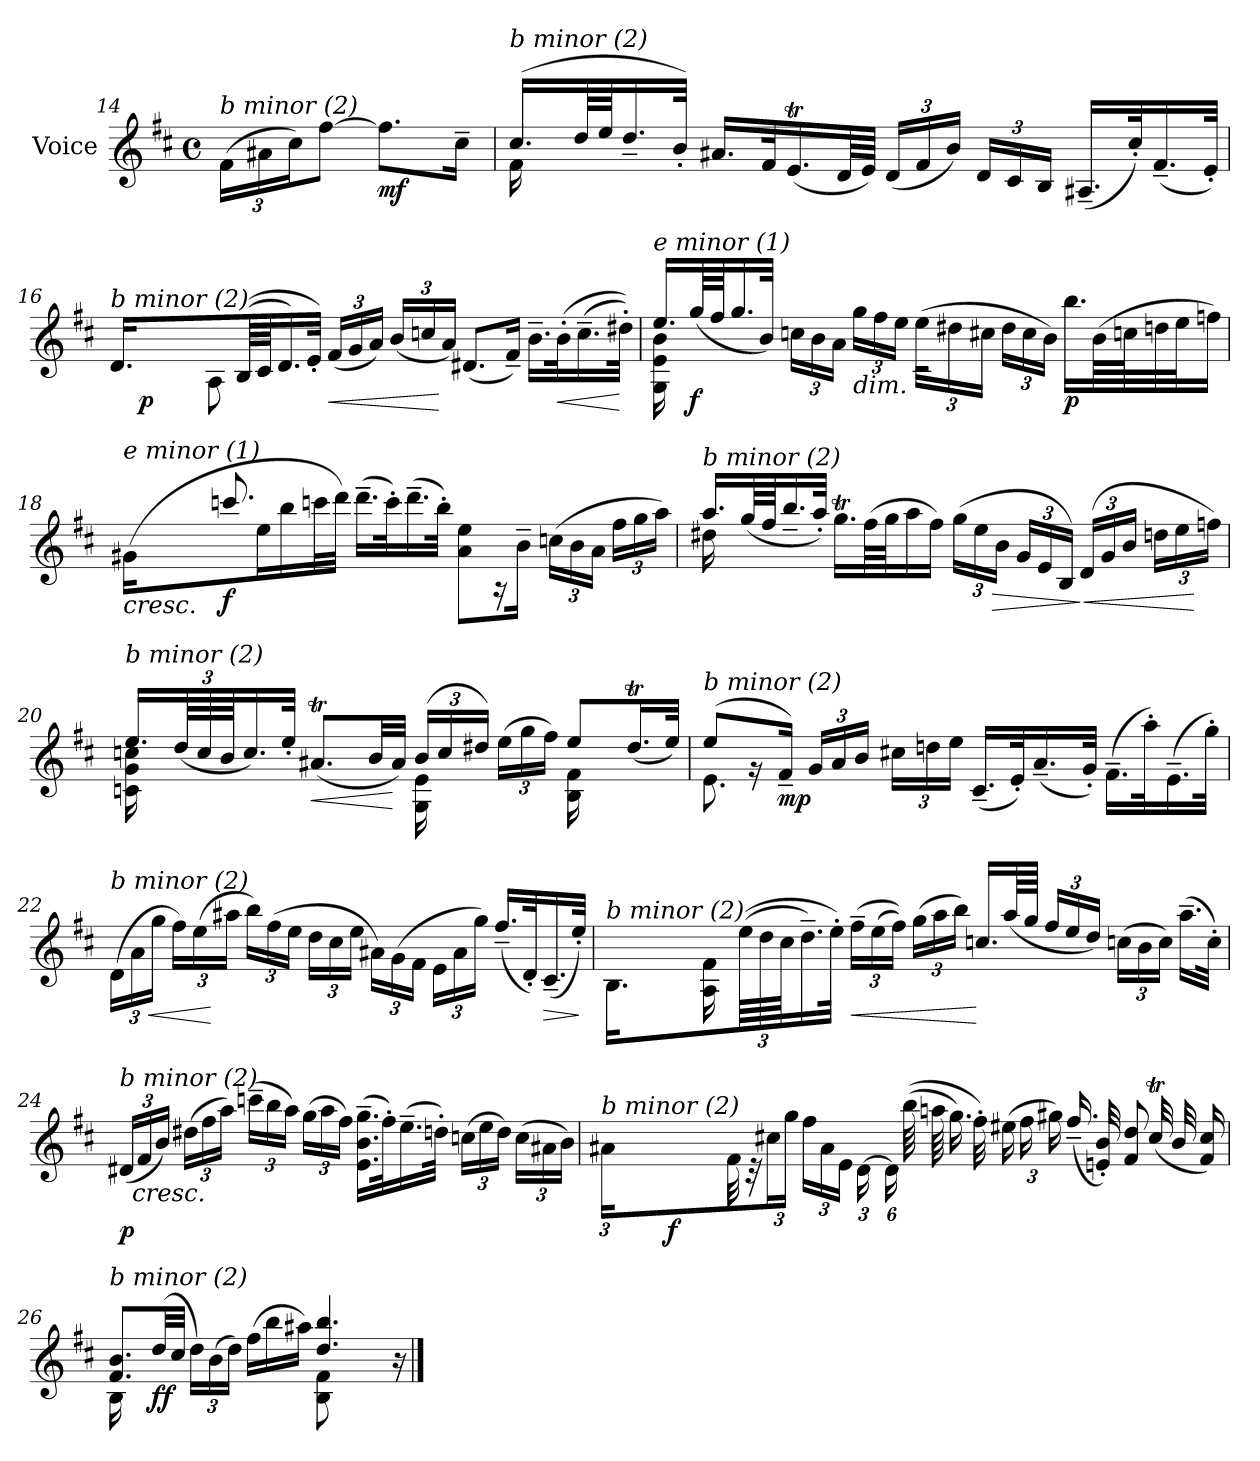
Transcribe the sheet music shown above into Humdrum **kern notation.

**kern	**dynam
*part1	*part1
*staff1	*staff1
*I"Voice	*
*I'V	*
!!LO:LB:g=z
*clefG2	*
*k[f#c#]	*
*M4/4	*
*met(c)	*
*Xbrackettup	*
=14	=14
!LO:TX:i:t=b minor (2)	!
(>24f#\LL	.
24a#X\	.
24cc#\J)	.
[8ff#\J	.
!	!LO:DY:b
8.ff#\L]	mf
16cc#~\Jk	.
=15	=15
*^	*
!LO:TX:i:t=b minor (2)	!	!
(>16.cc#/LL	16f#\	.
.	16ryy	.
64dd/LL	.	.
64ee/JJ	.	.
16.dd~/	2..ryy	.
32b'/JJk)	.	.
16.a#X/LL	.	.
32f#/K	.	.
(<16.eT/	.	.
64d/LL	.	.
64e/JJJJ)	.	.
(<24d/LL	.	.
24f#/	.	.
24b/JJ)	.	.
24d/LL	.	.
24c#/	.	.
24B/JJ	.	.
(<16.A#X~/LL	.	.
32cc#'/K)	.	.
(<16.f#~/	.	.
32e'/JJk)	.	.
!!LO:LB:g=z	!!
=16	=16	=16
!LO:TX:i:t=b minor (2)	!	!
16.d/LL	2ryy	.
!	!	!LO:DY:b
2ryy	.	p
.	8A\	.
(<(<64B/LL	.	.
64c#/JJ	.	.
16.d/)	4.ryy	.
32e'/JJk)	.	.
!	!	!LO:HP:b
(<24f#/LL	.	<
24g/	.	.
24a/JJ)	.	.
(<24b/LL	.	.
24ccn/	.	.
24a/JJ)	.	[
(>8.d#X/L	2ryy	.
16f#~/Jk)	.	.
16.b~\LL	.	.
!	!	!LO:HP:b
(<32b'\K	.	<
(>16.cc~\	.	.
32dd#X'\JJk))	.	[
!!LO:LB:g=z	!!
=17	=17	=17
!LO:TX:i:t=e minor (1)	!	!
16.ee/LL	16G\ 16e\ 16b\	.
.	8.ryy	.
!	!	!LO:DY:b
(>64gg/LL	.	f
64ff#/JJ	.	.
16.gg/	.	.
32b/JJk)	.	.
24ccn\LL	4ryy	.
24b\	.	.
24a\JJ	.	.
!LO:TX:b:i:t=dim.	!	!
24gg\LL	.	.
24ff#\	.	.
24ee\JJ	.	.
(>24ee\LL	2r	.
24dd#X\	.	.
24cc#X\JJ	.	.
24dd#\LL	.	.
24cc#\	.	.
24b\JJ)	.	.
!	!	!LO:DY:b
16.bb\LL	.	p
(>64b\LL	.	.
64ccn\J	.	.
32ddn\	.	.
32ee\J	.	.
16ffn\JJ)	.	.
!!LO:LB:g=z	!!
=18	=18	=18
!LO:TX:i:t=e minor (1)	!	!
!	!	!LO:HP:b
(>16g#X\LL	2ryy	<
2ryy	.	.
!	!	!LO:DY:b
.	8.ccc/	f
16ee\	.	.
16bb\	.	.
32cccn\L	16ryy	.
32ddd\JJJ)	.	[
(>16.ddd~\LL	4ryy	.
32ccc'\K)	.	.
(>16.ddd~\	.	.
32bb'\JJk)	.	.
8a\ 8ee\L	2ryy	.
16rA	.	.
16b~\Jk	.	.
(>24ccn\LL	.	.
24b\	.	.
24a\JJ	.	.
24ff#\LL	.	.
24gg\	.	.
24aa\JJ)	.	.
!!LO:LB:g=z	!!
=19	=19	=19
!LO:TX:i:t=b minor (2)	!	!
16.aa/LL	16dd#X\	.
.	16ryy	.
(>64gg/LL	.	.
64ff#/JJ	.	.
16.bb~/	4.ryy	.
32aa'/JJk)	.	.
16.ggT\LL	.	.
(>64ff#\LL	.	.
64gg\JJ	.	.
16aa\	.	.
16ff#\JJ)	.	.
(>24gg\LL	8ryy	.
24ee\	.	.
!	!	!LO:HP:b
24b\JJ	.	>
24g/LL	8ryy	.
24e/	.	.
24B/JJ)	.	.
!	!	!LO:HP:n=1:b
(>24d/LL	4ryy	] <
24g/	.	.
24b/JJ	.	.
24ddn\LL	.	.
24ee\	.	.
24ffn\JJ)	.	[
!!LO:LB:g=z	!!
=20	=20	=20
!LO:TX:i:t=b minor (2)	!	!
16.ee/LL	16cn\ 16g\ 16ccn\	.
.	4..ryy	.
(>96dd/LL	.	.
96cc/	.	.
96b/JJ	.	.
16.cc/)	.	.
32ee'/JJk	.	.
!	!	!LO:HP:b
(<8.a#Xt/L	.	<
32b/LL	.	.
32a#/JJJ)	.	[
(>24b/LL	16G\ 16e\	.
24cc/	.	.
.	16ryy	.
24dd#X/JJ)	.	.
(>24ee\LL	8ryy	.
24gg\	.	.
24ff#\JJ)	.	.
8ee/L	16B\ 16f#\	.
.	8.ryy	.
(>16.dd#t/L	.	.
32ee/JJk)	.	.
=21	=21	=21
!LO:TX:i:t=b minor (2)	!	!
(>8ee/L	8.e\	.
16rg	.	.
!	!	!LO:DY:b
16f#~/Jk)	2ryy	mp
24g/LL	.	.
24a/	.	.
24b/JJ	.	.
24cc#X\LL	.	.
24ddn\	.	.
24ee\JJ	.	.
(<16.c#~/LL	.	.
32e'/K)	.	.
(<16.a~/	.	.
.	8.ryy	.
32g'/JJk)	.	.
(>16.f#~\LL	.	.
32aa'\K)	.	.
(>16.e~\	8ryy	.
32gg'\JJk)	.	.
*v	*v	*
!!LO:LB:g=z
=22	=22
!LO:TX:i:t=b minor (2)	!
(>24d\LL	.
24a\	.
!	!LO:HP:b
24gg\JJ	<
24ff#\LL)	.
(>24ee\	.
24aa#X\JJ	[
24bb\LL)	.
(>24ff#\	.
24ee\JJ	.
24dd\LL	.
24cc#\	.
24ee\JJ	.
24a#X\LL)	.
(>24g\	.
24f#\JJ	.
24e\LL	.
24a#\	.
24gg\JJ)	.
(<16.ff#~/LL	.
32d'/K)	.
!	!LO:HP:b
(<16.c#~/	>
32ee'/JJk)	.
.	]
!!LO:PB:g=z
=23	=23
*^	*
!LO:TX:i:t=b minor (2)	!	!
16.B\LL	2ryy	.
2ryy	.	.
.	16A\ 16f#\	.
.	32.ryy	.
(>(>96ee\LL	.	.
96dd\	.	.
.	64ryy	.
96cc#\JJ	.	.
16.dd~\)	8ryy	.
32ee'\JJk)	.	.
!	!	!LO:HP:b
(>24ff#~\LL	8ryy	<
(>24ee\	.	.
24ff#\JJ))	.	.
(>24gg\LL	16.ryy	.
24aa\	.	.
24bb\JJ)	.	.
.	32ryy	.
16.ccn/LL	2ryy	[
(<64aa/LL	.	.
64gg/JJJJ	.	.
24ff#/LL	.	.
24ee/	.	.
24dd/JJ)	.	.
(>24ccn\LL	.	.
24b\	.	.
24cc\JJ)	.	.
(>16.aa~\LL	.	.
32cc'\JJk)	.	.
*v	*v	*
!!LO:LB:g=z
=24	=24
!LO:TX:i:t=b minor (2)	!
!	!LO:DY:b
(<24d#X/LL	p
!LO:TX:b:i:t=cresc.	!
24f#/	.
24b/JJ)	.
(>24dd#X\LL	.
24ff#\	.
24aa\JJ)	.
(>24cccn~\LL	.
24bb\	.
24aa\JJ)	.
(>24gg\LL	.
24aa\	.
24ff#\JJ)	.
(>16.e\~ 16.b\~ 16.gg\~LL	.
32ff#'\K)	.
(>16.ee~\	.
32ddn'\JJk)	.
(>24ccn\LL	.
24ee\	.
24dd\JJ)	.
(>24cc\LL	.
24a#X\	.
24b\JJ)	.
!!LO:LB:g=z
=25	=25
*^	*
*	*^	*
!LO:TX:i:t=b minor (2)	!	!	!
24a#X\LL	2..ryy	4ryy	.
2..ryy	.	.	.
.	.	16.ryy	.
!	!	!	!LO:DY:b
.	.	1ryy	f
.	32f#\	.	.
.	32r	.	.
24cc#X\	.	.	.
.	16ryy	.	.
24gg\JJ	.	.	.
24ff#\LL	2..ryy	.	.
24a#\	.	.	.
24e\JJ	.	.	.
[24d\LL	.	.	.
96%5d\LL]	.	.	.
(>(>64bb\LL	.	.	.
64aan\JJ	.	.	.
16.gg\)	.	.	.
32ff#'\JJk)	.	2ryy	.
(>24ee#Xi\LL	.	.	.
24ff#\	.	.	.
24gg#X\JJ)	.	.	.
(<16.ff#~/LL	.	.	.
32en/' 32b/'JJk)	.	.	.
8f#/ 8dd/L	.	.	.
(>32cc#t/LL	.	.	.
32b/J	.	.	.
16f#/ 16cc#/JJ)	.	.	.
.	.	32ryy	.
=26	=26	=26	=26
!LO:TX:i:t=b minor (2)	!	!	!
*	*v	*v	*
8.f#/ 8.b/L	16B\	.
.	8.ryy	.
!	!	!LO:DY:b
(>32dd/LL	.	ff
32cc#/JJJ	.	.
24dd\LL)	4ryy	.
(>24b\	.	.
24dd\JJ)	.	.
(>16ff#\LL	.	.
16bb\	.	.
16aa#X\JJ)	16ryy	.
4.dd/ 4.bb/	8B\ 8f#\	.
.	16ryy	.
.	4ryy	.
16r	.	.
*v	*v	*
==	==
*-	*-
